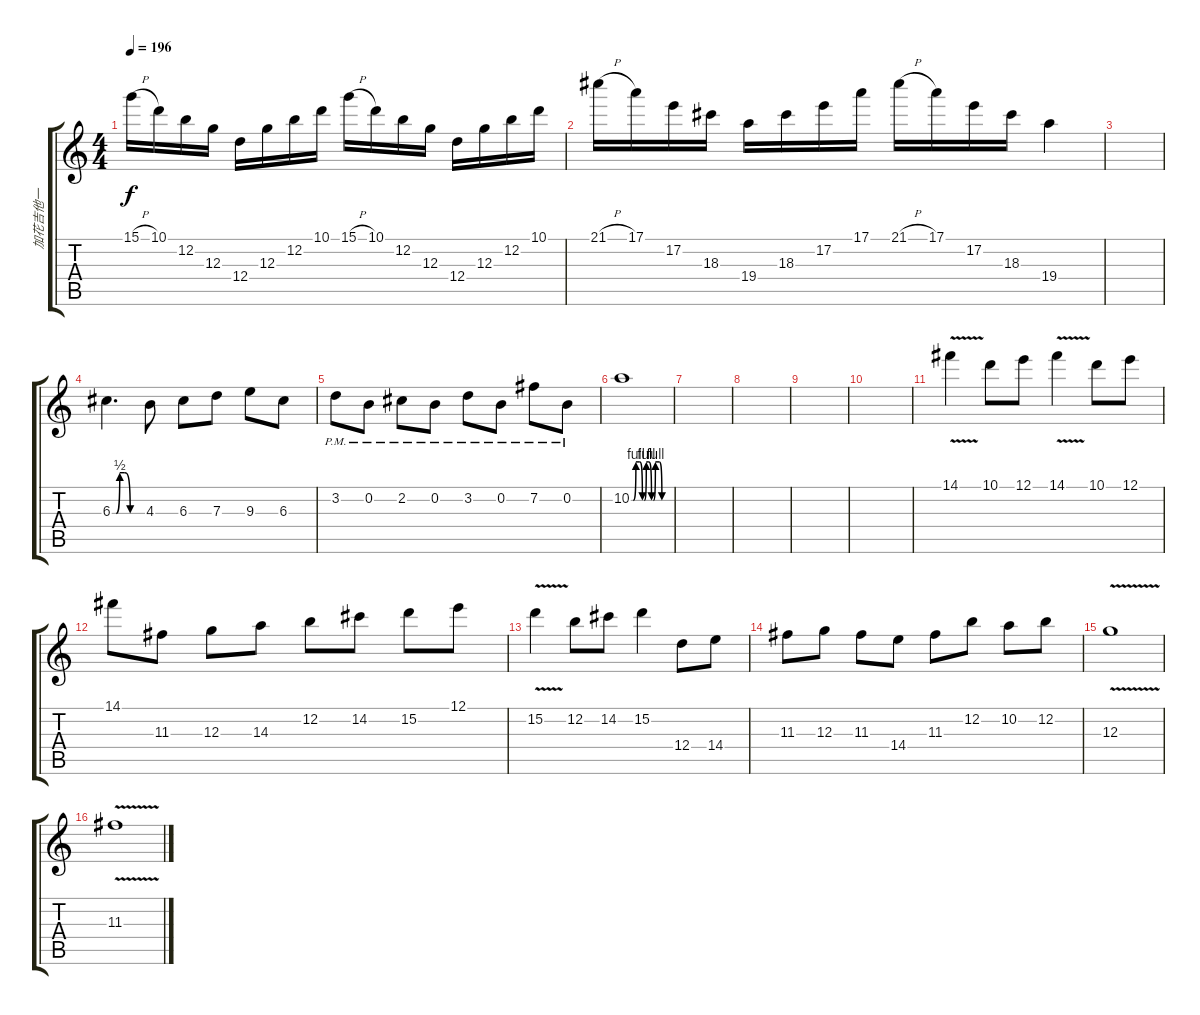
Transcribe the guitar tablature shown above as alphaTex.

\track ("加花吉他一" "加花吉他一") {instrument distortionguitar}
\staff {score tabs}
\tuning (E4 B3 G3 D3 A2 E2) {hide}
\ts (4 4)
\tempo 196
\clef g2
\ks c
15.1{h}.16{dy f} 10.1.16 12.2.16 12.3.16 12.4.16 12.3.16 12.2.16 10.1.16 15.1{h}.16 10.1.16 12.2.16 12.3.16 12.4.16 12.3.16 12.2.16 10.1.16 |
21.1{h}.16 17.1.16 17.2.16 18.3.16 19.4.16 18.3.16 17.2.16 17.1.16 21.1{h}.16 17.1.16 17.2.16 18.3.16 19.4.4 |
|
6.3{be (custom 0 0 8 0 15 2 25 2 36 0 60 0)}.4{d} 4.3.8 6.3.8 7.3.8 9.3.8 6.3.8 |
3.2{pm}.8 0.2{pm}.8 2.2{pm}.8 0.2{pm}.8 3.2{pm}.8 0.2{pm}.8 7.2{pm}.8 0.2{pm}.8 |
10.2{be (custom 0 0 3 0 7 4 13 4 17 0 20 0 23 4 27 4 31 0 34 0 37 4 43 4 47 0 60 0)}.1 |
|
|
|
|
14.1{v}.4 10.1.8 12.1.8 14.1{v}.4 10.1.8 12.1.8 |
14.1.8 11.3.8 12.3.8 14.3.8 12.2.8 14.2.8 15.2.8 12.1.8 |
15.2{v}.4 12.2.8 14.2.8 15.2.4 12.4.8 14.4.8 |
11.3.8 12.3.8 11.3.8 14.4.8 11.3.8 12.2.8 10.2.8 12.2.8 |
12.3{v}.1 |
11.3{v}.1
